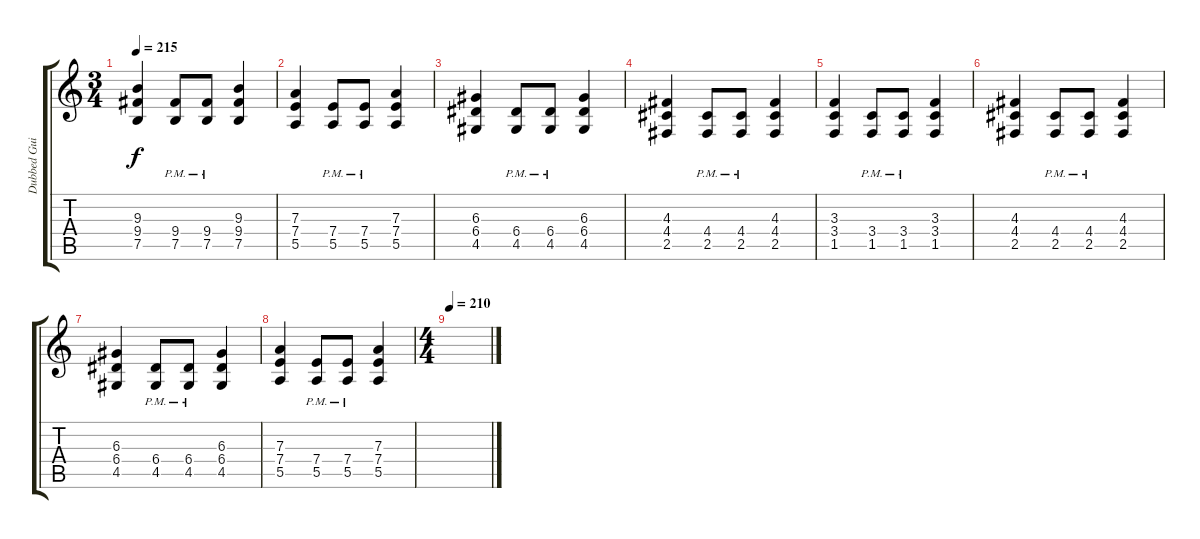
\track ("Dubbed Guitar" "Dubbed Gui") {instrument distortionguitar}
\staff {score tabs}
\tuning (B3 Gb3 D3 A2 E2 B1) {hide}
\ts (3 4)
\tempo 215
\clef g2
\ks c
(9.3 9.4 7.5).4{dy f} (9.4{pm} 7.5{pm}).8 (9.4{pm} 7.5{pm}).8 (9.3 9.4 7.5).4 |
(7.3 7.4 5.5).4 (7.4{pm} 5.5{pm}).8 (7.4{pm} 5.5{pm}).8 (7.3 7.4 5.5).4 |
(6.3 6.4 4.5).4 (6.4{pm} 4.5{pm}).8 (6.4{pm} 4.5{pm}).8 (6.3 6.4 4.5).4 |
(4.3 4.4 2.5).4 (4.4{pm} 2.5{pm}).8 (4.4{pm} 2.5{pm}).8 (4.3 4.4 2.5).4 |
(3.3 3.4 1.5).4 (3.4{pm} 1.5{pm}).8 (3.4{pm} 1.5{pm}).8 (3.3 3.4 1.5).4 |
(4.3 4.4 2.5).4 (4.4{pm} 2.5{pm}).8 (4.4{pm} 2.5{pm}).8 (4.3 4.4 2.5).4 |
(6.3 6.4 4.5).4 (6.4{pm} 4.5{pm}).8 (6.4{pm} 4.5{pm}).8 (6.3 6.4 4.5).4 |
(7.3 7.4 5.5).4 (7.4{pm} 5.5{pm}).8 (7.4{pm} 5.5{pm}).8 (7.3 7.4 5.5).4 |
\ts (4 4)
\tempo 210
